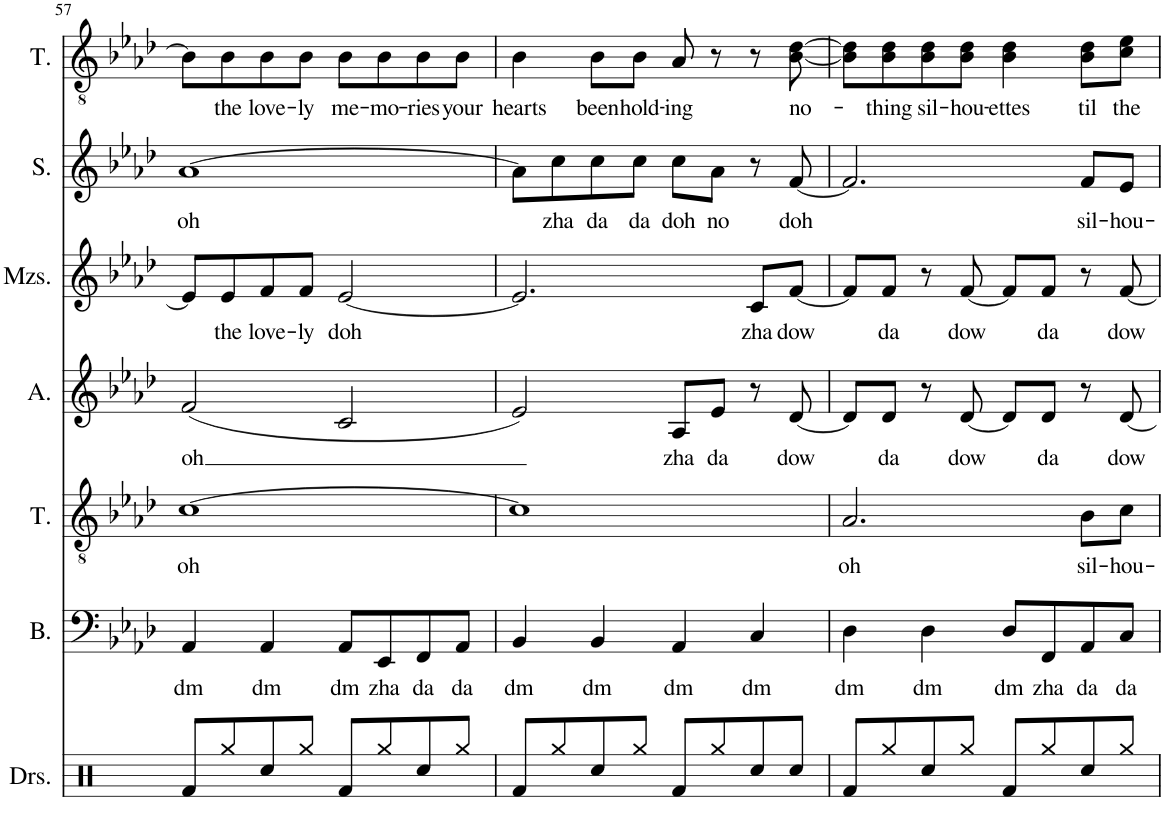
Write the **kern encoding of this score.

**kern	**kern	**text	**kern	**text	**kern	**text	**kern	**text	**kern	**text	**kern	**text
*part7	*part6	*part6	*part5	*part5	*part4	*part4	*part3	*part3	*part2	*part2	*part1	*part1
*staff7	*staff6	*staff6	*staff5	*staff5	*staff4	*staff4	*staff3	*staff3	*staff2	*staff2	*staff1	*staff1
*I"Drumset	*I"Bass	*	*I"Tenor	*	*I"Alto	*	*I"Mezzo-soprano	*	*I"Soprano	*	*I"Tenor	*
*I'Drs.	*I'B.	*	*I'T.	*	*I'A.	*	*I'Mzs.	*	*I'S.	*	*I'T.	*
!!LO:PB:g=z
*clefX	*clefF4	*	*clefGv2	*	*clefG2	*	*clefG2	*	*clefG2	*	*clefGv2	*
*k[]	*k[b-e-a-d-]	*	*k[b-e-a-d-]	*	*k[b-e-a-d-]	*	*k[b-e-a-d-]	*	*k[b-e-a-d-]	*	*k[b-e-a-d-]	*
*M4/4	*M4/4	*	*M4/4	*	*M4/4	*	*M4/4	*	*M4/4	*	*M4/4	*
=57	=57	=57	=57	=57	=57	=57	=57	=57	=57	=57	=57	=57
!	!	!LO:LY:b	!	!LO:LY:b	!	!LO:LY:b	!	!	!	!LO:LY:b	!	!
8Rf/L	4AA-/	dm	[1c	oh	(2f/	oh	8e-/L]	.	[1a-	oh	8B-\L]	.
!	!	!	!	!	!	!	!	!LO:LY:b	!	!	!	!LO:LY:b
8Rgg/	.	.	.	.	.	.	8e-/	the	.	.	8B-\	the
!	!	!LO:LY:b	!	!	!	!	!	!LO:LY:b	!	!	!	!LO:LY:b
8Rcc/	4AA-/	dm	.	.	.	.	8f/	love-	.	.	8B-\	love-
!	!	!	!	!	!	!	!	!LO:LY:b	!	!	!	!LO:LY:b
8Rgg/J	.	.	.	.	.	.	8f/J	-ly	.	.	8B-\J	-ly
!	!	!LO:LY:b	!	!	!	!	!	!LO:LY:b	!	!	!	!LO:LY:b
8Rf/L	8AA-/L	dm	.	.	2c/	.	[2e-/	doh	.	.	8B-\L	me-
!	!	!LO:LY:b	!	!	!	!	!	!	!	!	!	!LO:LY:b
8Rgg/	8EE-/	zha	.	.	.	.	.	.	.	.	8B-\	-mo-
!	!	!LO:LY:b	!	!	!	!	!	!	!	!	!	!LO:LY:b
8Rcc/	8FF/	da	.	.	.	.	.	.	.	.	8B-\	-ries
!	!	!LO:LY:b	!	!	!	!	!	!	!	!	!	!LO:LY:b
8Rgg/J	8AA-/J	da	.	.	.	.	.	.	.	.	8B-\J	your
=58	=58	=58	=58	=58	=58	=58	=58	=58	=58	=58	=58	=58
!	!	!LO:LY:b	!	!	!	!	!	!	!	!	!	!LO:LY:b
8Rf/L	4BB-/	dm	1c]	.	2e-/)	.	2.e-/]	.	8a-\L]	.	4B-\	hearts
!	!	!	!	!	!	!	!	!	!	!LO:LY:b	!	!
8Rgg/	.	.	.	.	.	.	.	.	8cc\	zha	.	.
!	!	!LO:LY:b	!	!	!	!	!	!	!	!LO:LY:b	!	!LO:LY:b
8Rcc/	4BB-/	dm	.	.	.	.	.	.	8cc\	da	8B-\L	been
!	!	!	!	!	!	!	!	!	!	!LO:LY:b	!	!LO:LY:b
8Rgg/J	.	.	.	.	.	.	.	.	8cc\J	da	8B-\J	hold-
!	!	!LO:LY:b	!	!	!	!LO:LY:b	!	!	!	!LO:LY:b	!	!LO:LY:b
8Rf/L	4AA-/	dm	.	.	8A-/L	zha	.	.	8cc\L	doh	8A-/	-ing
!	!	!	!	!	!	!LO:LY:b	!	!	!	!LO:LY:b	!	!
8Rgg/	.	.	.	.	8e-/J	da	.	.	8a-\J	no	8r	.
!	!	!LO:LY:b	!	!	!	!	!	!LO:LY:b	!	!	!	!
8Rcc/	4C/	dm	.	.	8r	.	8c/L	zha	8r	.	8r	.
!	!	!	!	!	!	!LO:LY:b	!	!LO:LY:b	!	!LO:LY:b	!	!LO:LY:b
8Rcc/J	.	.	.	.	[8d-/	dow	[8f/J	dow	[8f/	doh	[8B-\ [8d-\	no-
=59	=59	=59	=59	=59	=59	=59	=59	=59	=59	=59	=59	=59
!	!	!LO:LY:b	!	!LO:LY:b	!	!	!	!	!	!	!	!
8Rf/L	4D-\	dm	2.A-/	oh	8d-/L]	.	8f/L]	.	2.f/]	.	8B-\] 8d-\]L	.
!	!	!	!	!	!	!LO:LY:b	!	!LO:LY:b	!	!	!	!LO:LY:b
8Rgg/	.	.	.	.	8d-/J	da	8f/J	da	.	.	8B-\ 8d-\	-thing
!	!	!LO:LY:b	!	!	!	!	!	!	!	!	!	!LO:LY:b
8Rcc/	4D-\	dm	.	.	8r	.	8r	.	.	.	8B-\ 8d-\	sil-
!	!	!	!	!	!	!LO:LY:b	!	!LO:LY:b	!	!	!	!LO:LY:b
8Rgg/J	.	.	.	.	[8d-/	dow	[8f/	dow	.	.	8B-\ 8d-\J	-hou-
!	!	!LO:LY:b	!	!	!	!	!	!	!	!	!	!LO:LY:b
8Rf/L	8D-/L	dm	.	.	8d-/L]	.	8f/L]	.	.	.	4B-\ 4d-\	-ettes
!	!	!LO:LY:b	!	!	!	!LO:LY:b	!	!LO:LY:b	!	!	!	!
8Rgg/	8FF/	zha	.	.	8d-/J	da	8f/J	da	.	.	.	.
!	!	!LO:LY:b	!	!LO:LY:b	!	!	!	!	!	!LO:LY:b	!	!LO:LY:b
8Rcc/	8AA-/	da	8B-\L	sil-	8r	.	8r	.	8f/L	sil-	8B-\ 8d-\L	til
!	!	!LO:LY:b	!	!LO:LY:b	!	!LO:LY:b	!	!LO:LY:b	!	!LO:LY:b	!	!LO:LY:b
8Rgg/J	8C/J	da	8c\J	-hou-	[8d-/	dow	[8f/	dow	8e-/J	-hou-	8c\ 8e-\J	the
=	=	=	=	=	=	=	=	=	=	=	=	=
*-	*-	*-	*-	*-	*-	*-	*-	*-	*-	*-	*-	*-
